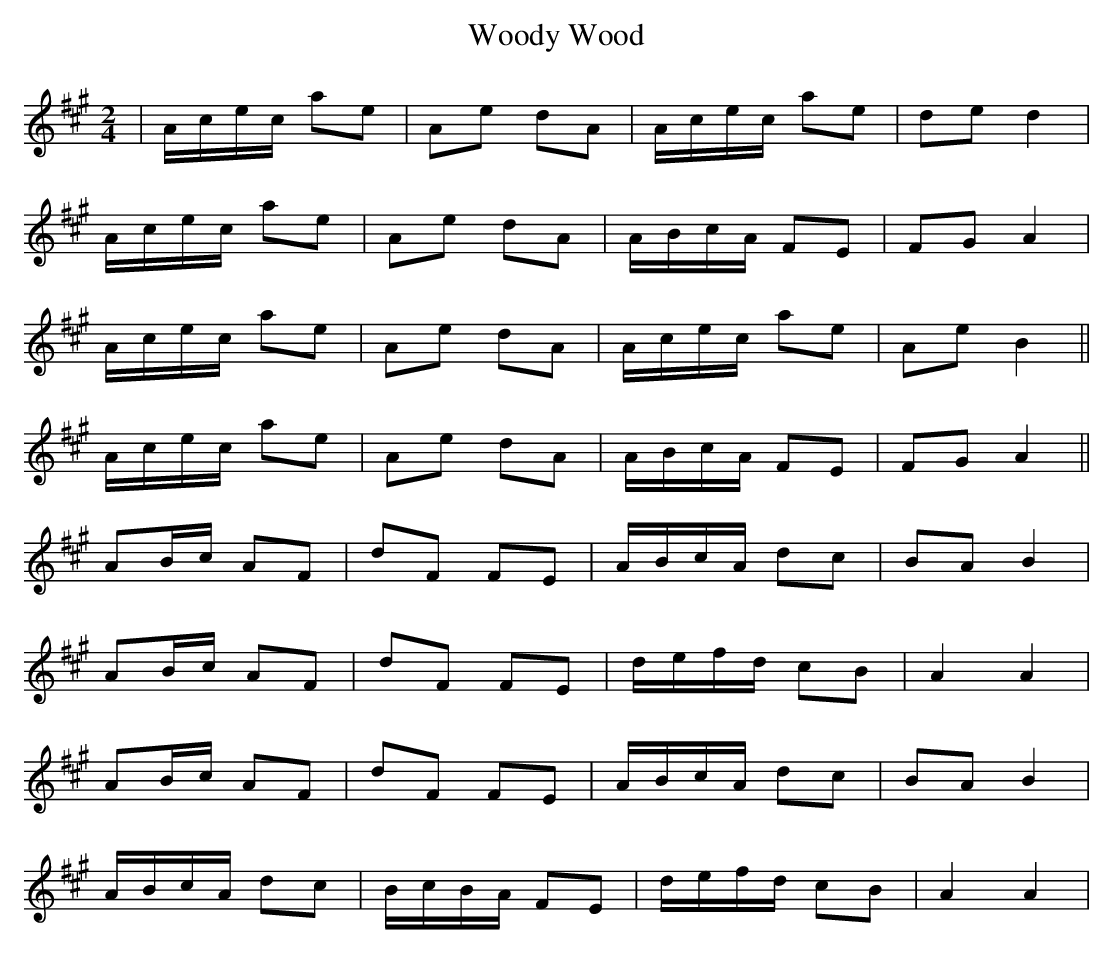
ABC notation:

X:1
T: Woody Wood
M: 2/4
L: 1/8
K: Amaj
|A/c/e/c/ ae|Ae dA|A/c/e/c/ ae|de d2|
A/c/e/c/ ae|Ae dA|A/B/c/A/ FE|FG A2|
A/c/e/c/ ae|Ae dA|A/c/e/c/ ae|Ae B2||
A/c/e/c/ ae|Ae dA|A/B/c/A/ FE|FG A2||
AB/c/ AF|dF FE|A/B/c/A/ dc|BA B2|
AB/c/ AF|dF FE|d/e/f/d/ cB|A2A2|
AB/c/ AF|dF FE|A/B/c/A/ dc|BA B2|
A/B/c/A/ dc|B/c/B/A/ FE|d/e/f/d/ cB|A2A2|
